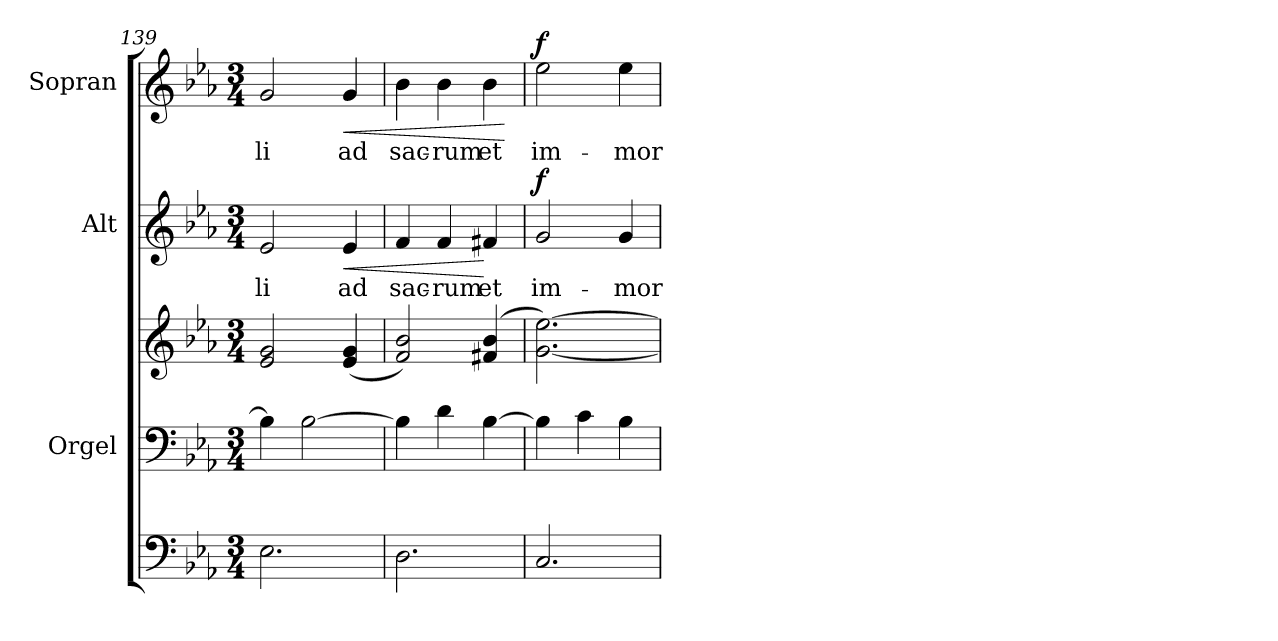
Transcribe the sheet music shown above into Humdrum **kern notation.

**kern	**kern	**kern	**kern	**text	**dynam	**kern	**text	**dynam
*part4	*part3	*part3	*part2	*part2	*part2	*part1	*part1	*part1
*staff5	*staff4	*staff3	*staff2	*staff2	*staff2	*staff1	*staff1	*staff1
*	*I"Orgel	*	*I"Alt	*	*	*I"Sopran	*	*
*	*I'Org.	*	*I'A.	*	*	*I'S.	*	*
*clefF4	*clefF4	*clefG2	*clefG2	*	*	*clefG2	*	*
*k[b-e-a-]	*k[b-e-a-]	*k[b-e-a-]	*k[b-e-a-]	*	*	*k[b-e-a-]	*	*
*E-:	*E-:	*E-:	*E-:	*	*	*E-:	*	*
*M3/4	*M3/4	*M3/4	*M3/4	*	*	*M3/4	*	*
=139	=139	=139	=139	=139	=139	=139	=139	=139
!	!	!	!	!LO:LY:b	!	!	!LO:LY:b	!
2.E-\	4B-\]	2e-/ 2g/	2e-/	-li	.	2g/	-li	.
.	[2B-\	.	.	.	.	.	.	.
!	!	!	!	!LO:LY:b	!LO:HP:b	!	!LO:LY:b	!LO:HP:b
.	.	(4e-/ 4g/	4e-/	ad	<	4g/	ad	<
!!LO:LB:g=z
=140	=140	=140	=140	=140	=140	=140	=140	=140
!	!	!	!	!LO:LY:b	!	!	!LO:LY:b	!
2.D\	4B-\]	2f/ 2b-/)	4f/	sac-	.	4b-\	sac-	.
!	!	!	!	!LO:LY:b	!	!	!LO:LY:b	!
.	4d\	.	4f/	-rum	.	4b-\	-rum	.
!	!	!	!	!LO:LY:b	!	!	!LO:LY:b	!
.	[4B-\	(4f#X/ 4b-/	4f#X/	et	[	4b-\	et	.
.	.	.	.	.	.	.	.	[
=141	=141	=141	=141	=141	=141	=141	=141	=141
!	!	!	!	!LO:LY:b	!LO:DY:a	!	!LO:LY:b	!LO:DY:a
2.C/	4B-\]	[2.g\ [2.ee-\)	2g/	im-	f	2ee-\	im-	f
.	4c\	.	.	.	.	.	.	.
!	!	!	!	!LO:LY:b	!	!	!LO:LY:b	!
.	4B-\	.	4g/	-mor-	.	4ee-\	-mor-	.
=	=	=	=	=	=	=	=	=
*-	*-	*-	*-	*-	*-	*-	*-	*-
